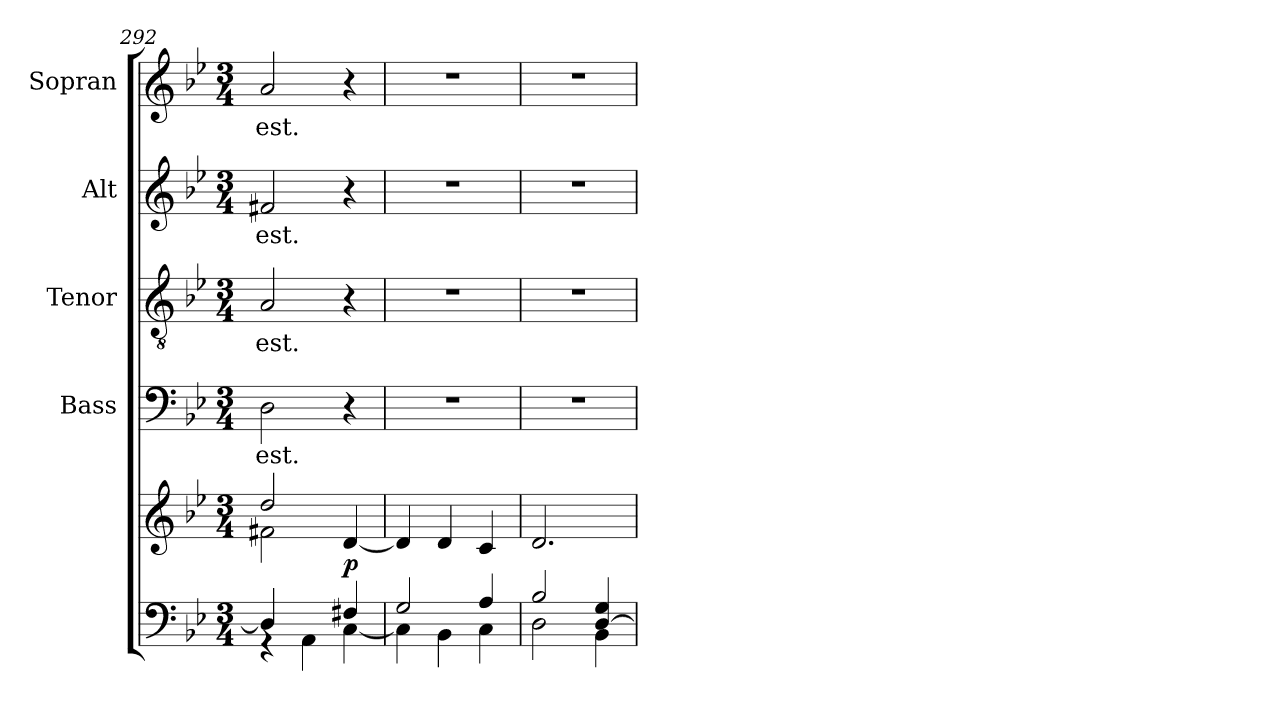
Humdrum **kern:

**kern	**kern	**dynam	**kern	**text	**kern	**text	**kern	**text	**kern	**text
*part5	*part5	*part5	*part4	*part4	*part3	*part3	*part2	*part2	*part1	*part1
*staff6	*staff5	*staff5/6	*staff4	*staff4	*staff3	*staff3	*staff2	*staff2	*staff1	*staff1
*	*	*	*I"Bass	*	*I"Tenor	*	*I"Alt	*	*I"Sopran	*
*	*	*	*I'B.	*	*I'T.	*	*I'A.	*	*I'S.	*
*clefF4	*clefG2	*	*clefF4	*	*clefGv2	*	*clefG2	*	*clefG2	*
*k[b-e-]	*k[b-e-]	*	*k[b-e-]	*	*k[b-e-]	*	*k[b-e-]	*	*k[b-e-]	*
*B-:	*B-:	*	*B-:	*	*B-:	*	*B-:	*	*B-:	*
*M3/4	*M3/4	*	*M3/4	*	*M3/4	*	*M3/4	*	*M3/4	*
=292	=292	=292	=292	=292	=292	=292	=292	=292	=292	=292
*^	*^	*	*	*	*	*	*	*	*	*
!	!	!	!	!	!	!LO:LY:b	!	!LO:LY:b	!	!LO:LY:b	!	!LO:LY:b
4D/]	4rFF	2dd/	2f#X\	.	2D\	est.	2A/	est.	2f#X/	est.	2a/	est.
4ryy	4AA\	.	.	.	.	.	.	.	.	.	.	.
!	!	!	!	!LO:DY:a=2	!	!	!	!	!	!	!	!
4F#X/	[<4C\	4ryy	[>4d/	p	4r	.	4r	.	4r	.	4r	.
*	*	*v	*v	*	*	*	*	*	*	*	*	*
=293	=293	=293	=293	=293	=293	=293	=293	=293	=293	=293	=293
2G/	4C\]	4d/]	.	2.r	.	2.r	.	2.r	.	2.r	.
.	4BB-\	4d/	.	.	.	.	.	.	.	.	.
4A/	4C\	4c/	.	.	.	.	.	.	.	.	.
=294	=294	=294	=294	=294	=294	=294	=294	=294	=294	=294	=294
2B-/	2D\	2.d/	.	2.r	.	2.r	.	2.r	.	2.r	.
[>4D/ 4G/	4BB-\	.	.	.	.	.	.	.	.	.	.
*v	*v	*	*	*	*	*	*	*	*	*	*
=	=	=	=	=	=	=	=	=	=	=
*-	*-	*-	*-	*-	*-	*-	*-	*-	*-	*-
